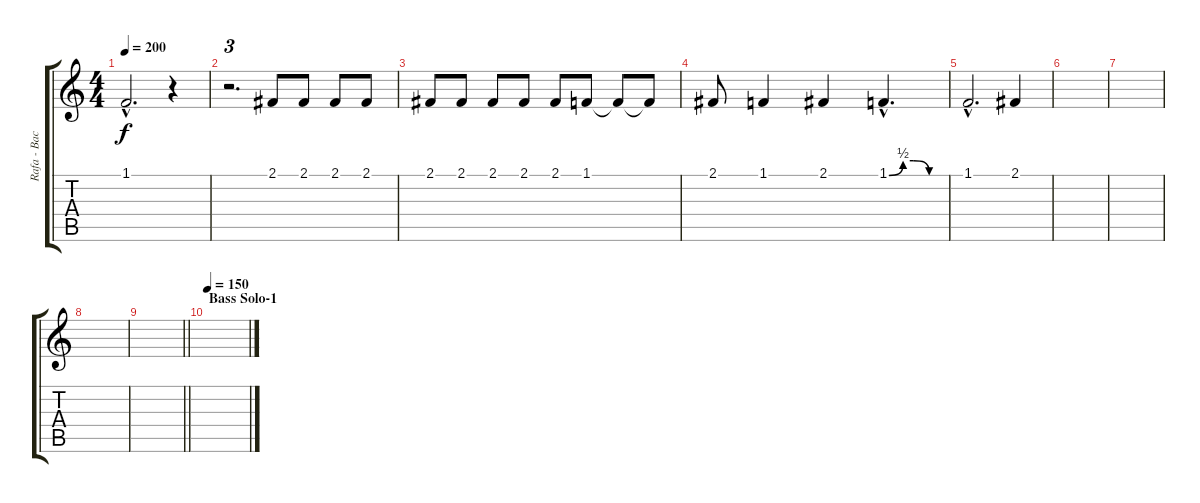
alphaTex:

\track ("Rafa - Backing Vocals" "Rafa - Bac") {instrument trumpet}
\staff {score tabs}
\tuning (E4 B3 G3 D3 A2 E2) {hide}
\ts (4 4)
\tempo 200
\clef g2
\ks c
1.1{hac}.2{d dy f} r.4 |
r.2{d tu (3 2)} 2.1.8 2.1.8 2.1.8 2.1.8 |
2.1.8 2.1.8 2.1.8 2.1.8 2.1.8 1.1.8 1.1{t}.8 1.1{t}.8 |
2.1.8 1.1.4 2.1.4 1.1{be (custom 0 0 15 2 26 2 43 0 60 0) hac}.4{d} |
1.1{hac}.2{d} 2.1.4 |
|
|
|
\barLineRight lightlight
|
\section ("" "Bass Solo-1")
\tempo 150
